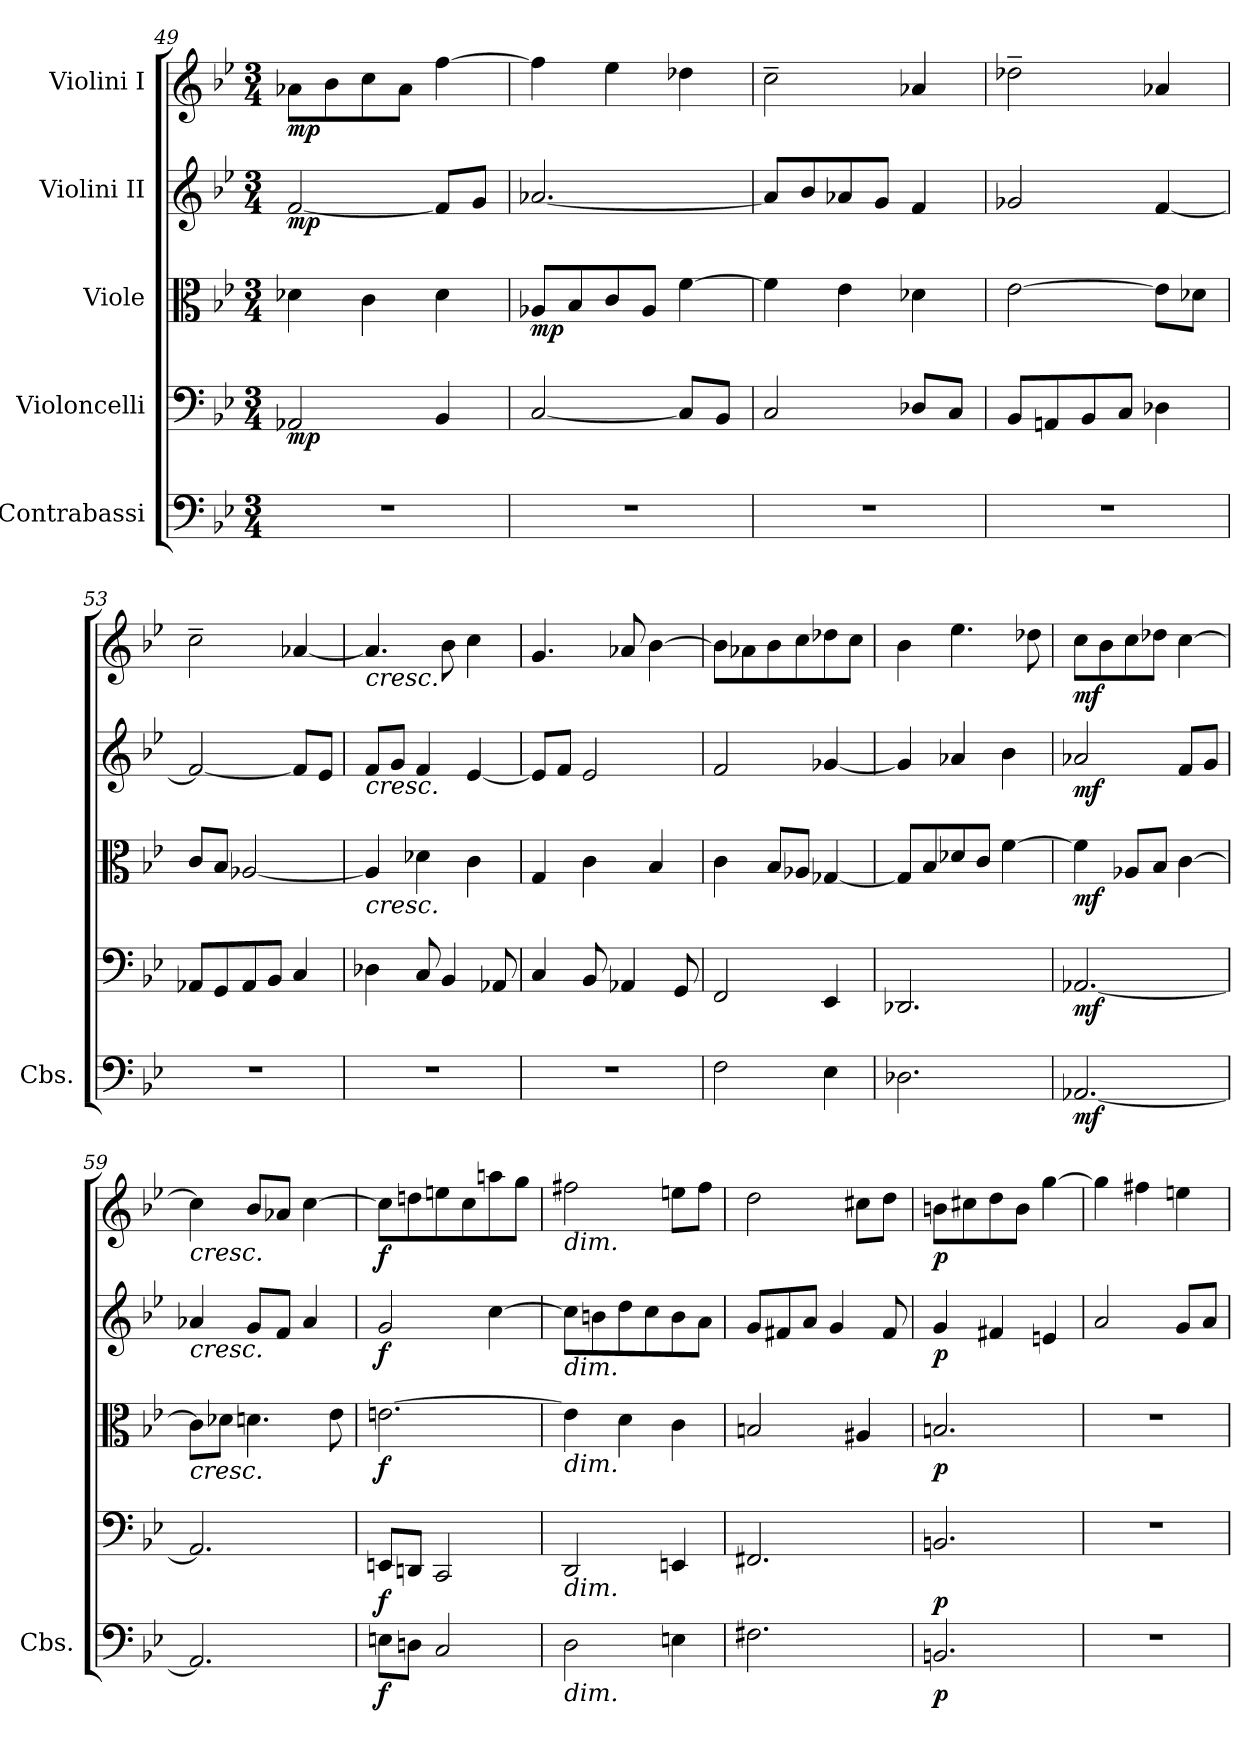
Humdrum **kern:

**kern	**dynam	**kern	**dynam	**kern	**dynam	**kern	**dynam	**kern	**dynam
*part5	*part5	*part4	*part4	*part3	*part3	*part2	*part2	*part1	*part1
*staff5	*staff5	*staff4	*staff4	*staff3	*staff3	*staff2	*staff2	*staff1	*staff1
*I"Contrabassi	*	*I"Violoncelli	*	*I"Viole	*	*I"Violini II	*	*I"Violini I	*
*I'Cbs.	*	*	*	*	*	*	*	*	*
!!LO:LB:g=z
*clefF4	*	*clefF4	*	*clefC3	*	*clefG2	*	*clefG2	*
*ITrd7c12	*	*	*	*	*	*	*	*	*
*k[b-e-]	*	*k[b-e-]	*	*k[b-e-]	*	*k[b-e-]	*	*k[b-e-]	*
*M3/4	*	*M3/4	*	*M3/4	*	*M3/4	*	*M3/4	*
=49	=49	=49	=49	=49	=49	=49	=49	=49	=49
!	!	!	!LO:DY:b	!	!	!	!LO:DY:b	!	!LO:DY:b
2.r	.	2AA-X/	mp	4d-X\	.	[2f/	mp	8a-X\L	mp
.	.	.	.	.	.	.	.	8b-\	.
.	.	.	.	4c\	.	.	.	8cc\	.
.	.	.	.	.	.	.	.	8a-\J	.
.	.	4BB-/	.	4d-\	.	8f/L]	.	[4ff\	.
.	.	.	.	.	.	8g/J	.	.	.
=50	=50	=50	=50	=50	=50	=50	=50	=50	=50
!	!	!	!	!	!LO:DY:b	!	!	!	!
2.r	.	[2C/	.	8A-X/L	mp	[2.a-X/	.	4ff\]	.
.	.	.	.	8B-/	.	.	.	.	.
.	.	.	.	8c/	.	.	.	4ee-\	.
.	.	.	.	8A-/J	.	.	.	.	.
.	.	8C/L]	.	[4f\	.	.	.	4dd-X\	.
.	.	8BB-/J	.	.	.	.	.	.	.
=51	=51	=51	=51	=51	=51	=51	=51	=51	=51
2.r	.	2C/	.	4f\]	.	8a-/L]	.	2cc~\	.
.	.	.	.	.	.	8b-/	.	.	.
.	.	.	.	4e-\	.	8a-X/	.	.	.
.	.	.	.	.	.	8g/J	.	.	.
.	.	8D-X/L	.	4d-X\	.	4f/	.	4a-X/	.
.	.	8C/J	.	.	.	.	.	.	.
=52	=52	=52	=52	=52	=52	=52	=52	=52	=52
2.r	.	8BB-/L	.	[2e-\	.	2g-X/	.	2dd-X~\	.
.	.	8AAn/	.	.	.	.	.	.	.
.	.	8BB-/	.	.	.	.	.	.	.
.	.	8C/J	.	.	.	.	.	.	.
.	.	4D-X\	.	8e-\L]	.	[4f/	.	4a-X/	.
.	.	.	.	8d-X\J	.	.	.	.	.
=53	=53	=53	=53	=53	=53	=53	=53	=53	=53
2.r	.	8AA-X/L	.	8c/L	.	2f/_	.	2cc~\	.
.	.	8GG/	.	8B-/J	.	.	.	.	.
.	.	8AA-/	.	[2A-X/	.	.	.	.	.
.	.	8BB-/J	.	.	.	.	.	.	.
.	.	4C/	.	.	.	8f/L]	.	[4a-X/	.
.	.	.	.	.	.	8e-/J	.	.	.
=54	=54	=54	=54	=54	=54	=54	=54	=54	=54
!	!	!	!	!	!	!	!	!LO:TX:b:i:t=cresc.	!
!	!	!	!	!	!	!LO:TX:b:i:t=cresc.	!	!	!
!	!	!	!	!LO:TX:b:i:t=cresc.	!	!	!	!	!
2.r	.	4D-X\	.	4A-/]	.	8f/L	.	4.a-/]	.
.	.	.	.	.	.	8g/J	.	.	.
.	.	8C/	.	4d-X\	.	4f/	.	.	.
.	.	4BB-/	.	.	.	.	.	8b-\	.
.	.	.	.	4c\	.	[4e-/	.	4cc\	.
.	.	8AA-X/	.	.	.	.	.	.	.
=55	=55	=55	=55	=55	=55	=55	=55	=55	=55
2.r	.	4C/	.	4G/	.	8e-/L]	.	4.g/	.
.	.	.	.	.	.	8f/J	.	.	.
.	.	8BB-/	.	4c\	.	2e-/	.	.	.
.	.	4AA-X/	.	.	.	.	.	8a-X/	.
.	.	.	.	4B-/	.	.	.	[4b-\	.
.	.	8GG/	.	.	.	.	.	.	.
=56	=56	=56	=56	=56	=56	=56	=56	=56	=56
2FF\	.	2FF/	.	4c\	.	2f/	.	8b-\L]	.
.	.	.	.	.	.	.	.	8a-X\	.
.	.	.	.	8B-/L	.	.	.	8b-\	.
.	.	.	.	8A-X/J	.	.	.	8cc\	.
4EE-\	.	4EE-/	.	[4G-X/	.	[4g-X/	.	8dd-X\	.
.	.	.	.	.	.	.	.	8cc\J	.
!!LO:LB:g=z
=57	=57	=57	=57	=57	=57	=57	=57	=57	=57
2.DD-X\	.	2.DD-X/	.	8G-/L]	.	4g-/]	.	4b-\	.
.	.	.	.	8B-/	.	.	.	.	.
.	.	.	.	8d-X/	.	4a-X/	.	4.ee-\	.
.	.	.	.	8c/J	.	.	.	.	.
.	.	.	.	[4f\	.	4b-\	.	.	.
.	.	.	.	.	.	.	.	8dd-X\	.
=58	=58	=58	=58	=58	=58	=58	=58	=58	=58
!	!LO:DY:b	!	!LO:DY:b	!	!LO:DY:b	!	!LO:DY:b	!	!LO:DY:b
[2.AAA-X/	mf	[2.AA-X/	mf	4f\]	mf	2a-X/	mf	8cc\L	mf
.	.	.	.	.	.	.	.	8b-\	.
.	.	.	.	8A-X/L	.	.	.	8cc\	.
.	.	.	.	8B-/J	.	.	.	8dd-X\J	.
.	.	.	.	[4c\	.	8f/L	.	[4cc\	.
.	.	.	.	.	.	8g/J	.	.	.
=59	=59	=59	=59	=59	=59	=59	=59	=59	=59
*	*	*	*	*	*	*	*	*MM100	*
!	!	!	!	!	!	!	!	!LO:TX:b:i:t=cresc.	!
!	!	!	!	!	!	!LO:TX:b:i:t=cresc.	!	!	!
!	!	!	!	!LO:TX:b:i:t=cresc.	!	!	!	!	!
2.AAA-/]	.	2.AA-/]	.	8c\L]	.	4a-X/	.	4cc\]	.
.	.	.	.	8d-X\J	.	.	.	.	.
.	.	.	.	4.dn\	.	8g/L	.	8b-/L	.
.	.	.	.	.	.	8f/J	.	8a-X/J	.
.	.	.	.	.	.	4a-/	.	[4cc\	.
.	.	.	.	8e-\	.	.	.	.	.
=60	=60	=60	=60	=60	=60	=60	=60	=60	=60
!	!LO:DY:b	!	!LO:DY:b	!	!LO:DY:b	!	!LO:DY:b	!	!LO:DY:b
8EEn\L	f	8EEn/L	f	[2.en\	f	2g/	f	8cc\L]	f
*	*	*	*	*	*	*	*	*MM110	*
8DDn\J	.	8DDn/J	.	.	.	.	.	8ddn\	.
2CC/	.	2CC/	.	.	.	.	.	8een\	.
.	.	.	.	.	.	.	.	8cc\	.
.	.	.	.	.	.	[4cc\	.	8aan\	.
.	.	.	.	.	.	.	.	8gg\J	.
=61	=61	=61	=61	=61	=61	=61	=61	=61	=61
!	!	!	!	!	!	!	!	!LO:TX:b:i:t=dim.	!
!	!	!	!	!	!	!LO:TX:b:i:t=dim.	!	!	!
!	!	!	!	!LO:TX:b:i:t=dim.	!	!	!	!	!
!	!	!LO:TX:b:i:t=dim.	!	!	!	!	!	!	!
!LO:TX:b:i:t=dim.	!	!	!	!	!	!	!	!	!
2DD\	.	2DD/	.	4e\]	.	8cc\L]	.	2ff#X\	.
.	.	.	.	.	.	8bn\	.	.	.
.	.	.	.	4d\	.	8dd\	.	.	.
.	.	.	.	.	.	8cc\	.	.	.
*	*	*	*	*	*	*	*	*MM100	*
4EEn\	.	4EEn/	.	4c\	.	8b\	.	8een\L	.
.	.	.	.	.	.	8a\J	.	8ff#\J	.
=62	=62	=62	=62	=62	=62	=62	=62	=62	=62
*	*	*	*	*	*	*	*	*MM80	*
!	!	!	!	!	!	!	!	!LO:TX:i:t=poco rit.	!
*	*	*	*	*	*	*	*	*^	*
2.FF#X\	.	2.FF#X/	.	2Bn/	.	8g/L	.	2dd\	4ryy	.
.	.	.	.	.	.	8f#X/	.	.	.	.
*	*	*	*	*	*	*	*	*MM80	*	*
.	.	.	.	.	.	8a/J	.	.	2ryy	.
.	.	.	.	.	.	4g/	.	.	.	.
.	.	.	.	4A#X/	.	.	.	8cc#X\L	.	.
.	.	.	.	.	.	8f#/	.	8dd\J	.	.
*	*	*	*	*	*	*	*	*v	*v	*
=63	=63	=63	=63	=63	=63	=63	=63	=63	=63
*	*	*	*	*	*	*	*	*MM120	*
*	*	*	*	*	*	*	*	*^	*
!	!	!	!	!	!	!	!	!LO:TX:i:t=a tempo	!	!
!	!LO:DY:b	!	!LO:DY:b	!	!LO:DY:b	!	!LO:DY:b	!	!	!LO:DY:b
*	*	*	*	*	*	*	*	*v	*v	*
2.BBBn/	p	2.BBn/	p	2.Bn/	p	4g/	p	8bn\L	p
.	.	.	.	.	.	.	.	8cc#X\	.
.	.	.	.	.	.	4f#X/	.	8dd\	.
.	.	.	.	.	.	.	.	8b\J	.
.	.	.	.	.	.	4en/	.	[4gg\	.
=64	=64	=64	=64	=64	=64	=64	=64	=64	=64
2.r	.	2.r	.	2.r	.	2a/	.	4gg\]	.
.	.	.	.	.	.	.	.	4ff#X\	.
.	.	.	.	.	.	8g/L	.	4een\	.
.	.	.	.	.	.	8a/J	.	.	.
=	=	=	=	=	=	=	=	=	=
*-	*-	*-	*-	*-	*-	*-	*-	*-	*-
